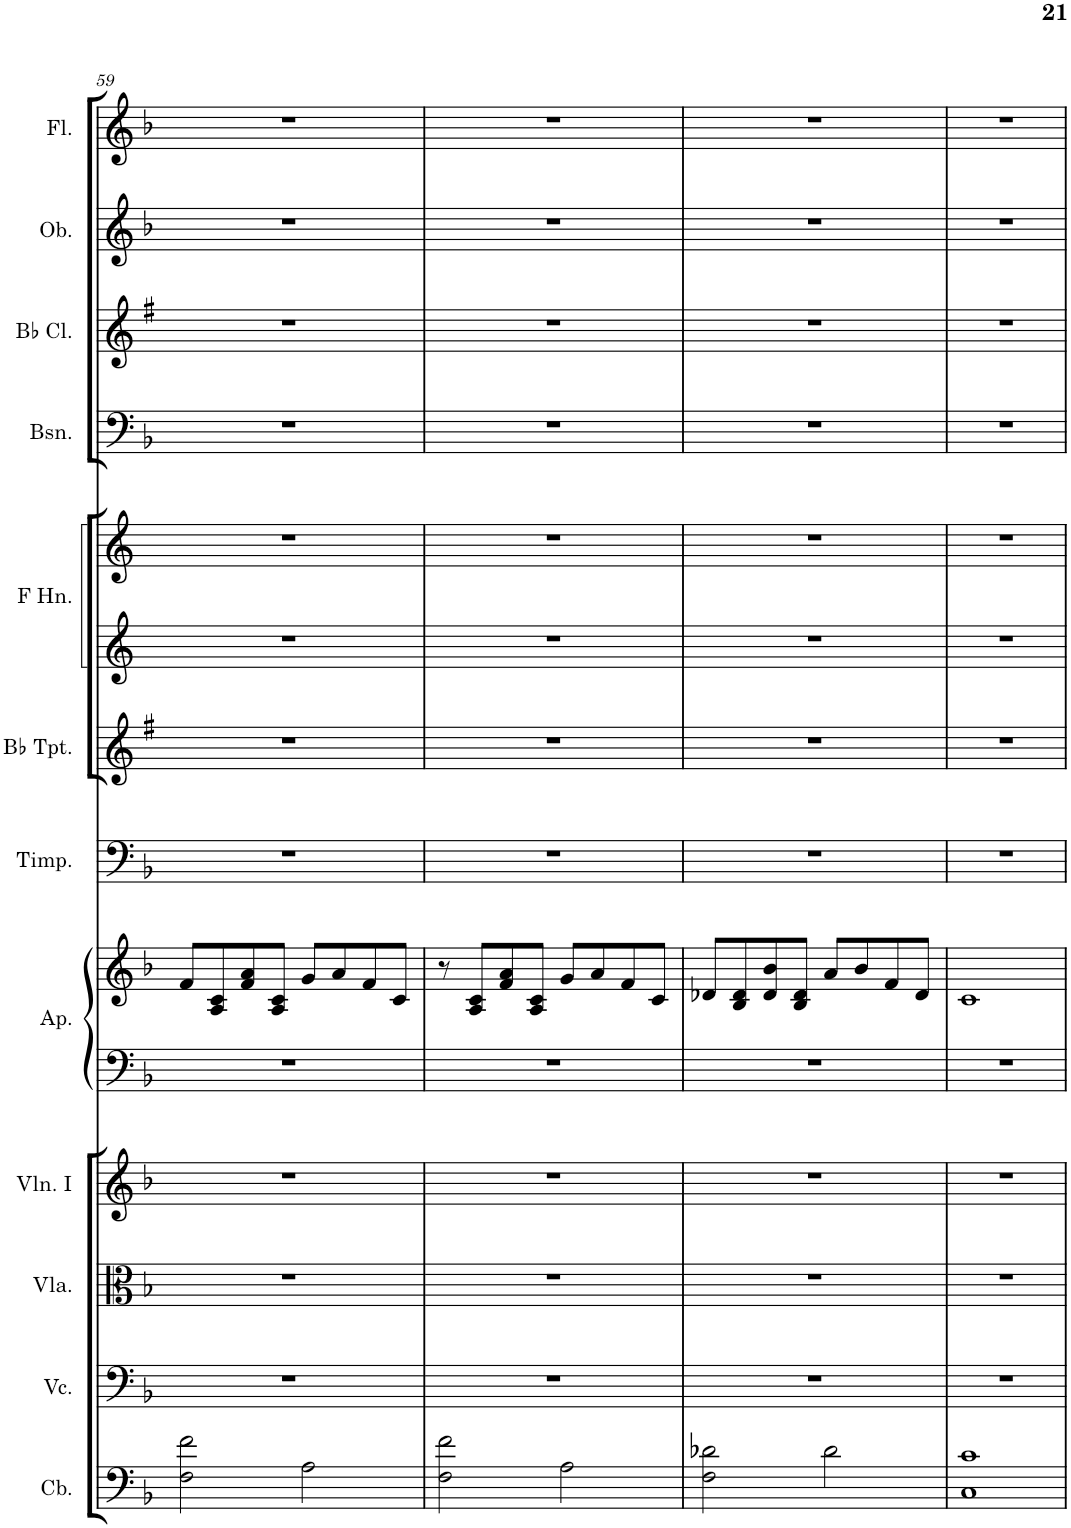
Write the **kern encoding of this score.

**kern	**kern	**kern	**kern	**kern	**kern	**kern	**kern	**kern	**kern	**kern	**kern	**kern	**kern
*part12	*part11	*part10	*part9	*part8	*part8	*part7	*part6	*part5	*part5	*part4	*part3	*part2	*part1
*staff14	*staff13	*staff12	*staff11	*staff10	*staff9	*staff8	*staff7	*staff6	*staff5	*staff4	*staff3	*staff2	*staff1
*I"Contrabasses	*I"Violoncellos	*I"Violas	*I"Violins I	*I"Арфа	*	*I"Timpani	*I"Trumpets in Bb	*I"Horns in F	*	*I"Bassoons	*I"Clarinets in Bb	*I"Oboes	*I"Flutes
*I'Cb.	*I'Vc.	*I'Vla.	*I'Vln. I	*	*	*I'Timp.	*	*	*	*I'Bsn.	*	*I'Ob.	*I'Fl.
!!LO:PB:g=z
*clefF4	*clefF4	*clefC3	*clefG2	*clefF4	*clefG2	*clefF4	*clefG2	*clefG2	*clefG2	*clefF4	*clefG2	*clefG2	*clefG2
*Trd7c12	*	*	*	*	*	*	*Trd1c2	*Trd4c7	*Trd4c7	*	*Trd1c2	*	*
*k[b-]	*k[b-]	*k[b-]	*k[b-]	*k[b-]	*k[b-]	*k[b-]	*k[f#]	*k[]	*k[]	*k[b-]	*k[f#]	*k[b-]	*k[b-]
*M4/4	*M4/4	*M4/4	*M4/4	*M4/4	*M4/4	*M4/4	*M4/4	*M4/4	*M4/4	*M4/4	*M4/4	*M4/4	*M4/4
=59	=59	=59	=59	=59	=59	=59	=59	=59	=59	=59	=59	=59	=59
2F\ 2f\	1r	1r	1r	1r	8f/L	1r	1r	1r	1r	1r	1r	1r	1r
.	.	.	.	.	8A/ 8c/	.	.	.	.	.	.	.	.
.	.	.	.	.	8f/ 8a/	.	.	.	.	.	.	.	.
.	.	.	.	.	8A/ 8c/J	.	.	.	.	.	.	.	.
2A\	.	.	.	.	8g/L	.	.	.	.	.	.	.	.
.	.	.	.	.	8a/	.	.	.	.	.	.	.	.
.	.	.	.	.	8f/	.	.	.	.	.	.	.	.
.	.	.	.	.	8c/J	.	.	.	.	.	.	.	.
=60	=60	=60	=60	=60	=60	=60	=60	=60	=60	=60	=60	=60	=60
2F\ 2f\	1r	1r	1r	1r	8r	1r	1r	1r	1r	1r	1r	1r	1r
.	.	.	.	.	8A/ 8c/L	.	.	.	.	.	.	.	.
.	.	.	.	.	8f/ 8a/	.	.	.	.	.	.	.	.
.	.	.	.	.	8A/ 8c/J	.	.	.	.	.	.	.	.
2A\	.	.	.	.	8g/L	.	.	.	.	.	.	.	.
.	.	.	.	.	8a/	.	.	.	.	.	.	.	.
.	.	.	.	.	8f/	.	.	.	.	.	.	.	.
.	.	.	.	.	8c/J	.	.	.	.	.	.	.	.
=61	=61	=61	=61	=61	=61	=61	=61	=61	=61	=61	=61	=61	=61
2F\ 2d-X\	1r	1r	1r	1r	8d-X/L	1r	1r	1r	1r	1r	1r	1r	1r
.	.	.	.	.	8B-/ 8d-/	.	.	.	.	.	.	.	.
.	.	.	.	.	8d-/ 8b-/	.	.	.	.	.	.	.	.
.	.	.	.	.	8B-/ 8d-/J	.	.	.	.	.	.	.	.
2d-\	.	.	.	.	8a/L	.	.	.	.	.	.	.	.
.	.	.	.	.	8b-/	.	.	.	.	.	.	.	.
.	.	.	.	.	8f/	.	.	.	.	.	.	.	.
.	.	.	.	.	8d-/J	.	.	.	.	.	.	.	.
=62	=62	=62	=62	=62	=62	=62	=62	=62	=62	=62	=62	=62	=62
1C 1c	1r	1r	1r	1r	1c	1r	1r	1r	1r	1r	1r	1r	1r
=	=	=	=	=	=	=	=	=	=	=	=	=	=
*-	*-	*-	*-	*-	*-	*-	*-	*-	*-	*-	*-	*-	*-
